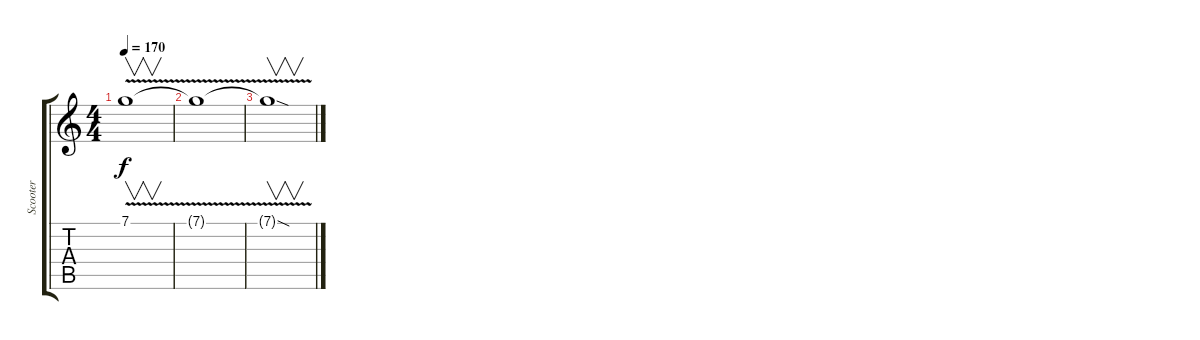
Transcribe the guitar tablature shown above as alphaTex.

\track ("Scooter" "Scooter") {instrument distortionguitar}
\staff {score tabs}
\tuning (C4 G3 Eb3 Bb2 F2 C2) {hide}
\ts (4 4)
\tempo 170
\clef g2
\ks c
7.1{v}.1{v dy f} |
7.1{t}.1 |
7.1{v sod t}.1{v}
